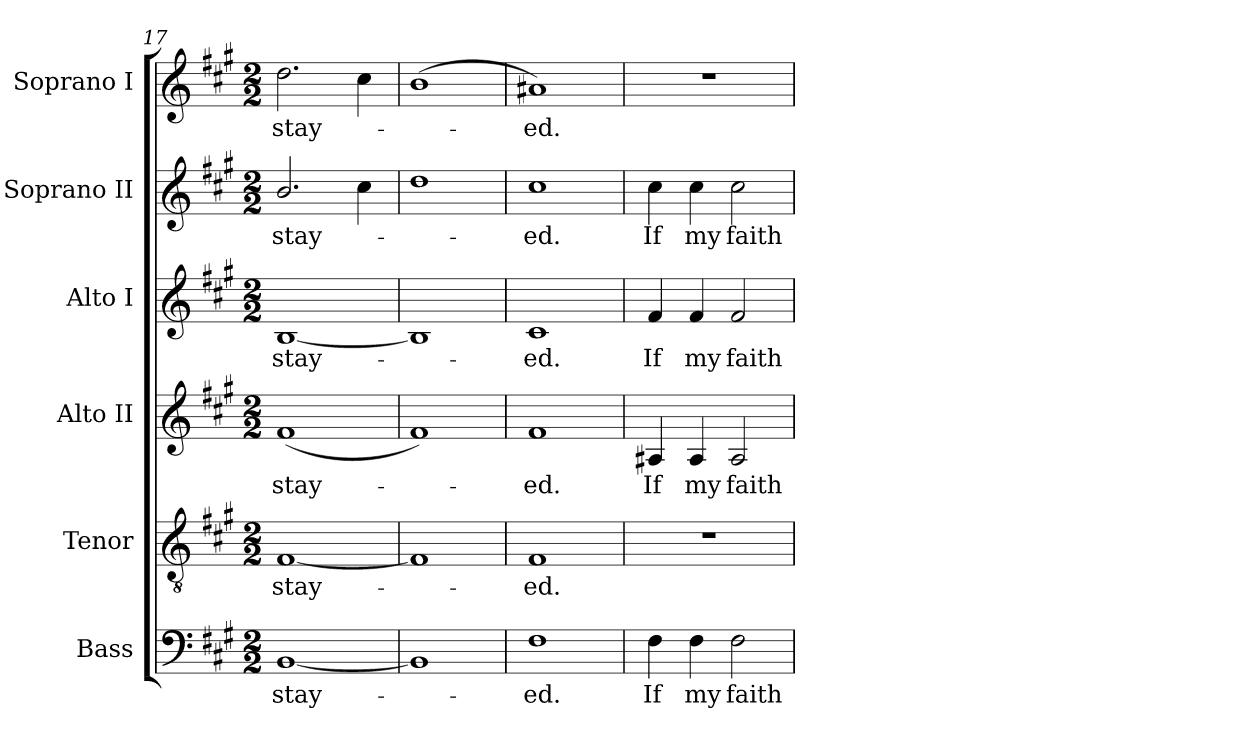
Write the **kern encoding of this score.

**kern	**text	**kern	**text	**kern	**text	**kern	**text	**kern	**text	**kern	**text
*part6	*part6	*part5	*part5	*part4	*part4	*part3	*part3	*part2	*part2	*part1	*part1
*staff6	*staff6	*staff5	*staff5	*staff4	*staff4	*staff3	*staff3	*staff2	*staff2	*staff1	*staff1
*I"Bass	*	*I"Tenor	*	*I"Alto II	*	*I"Alto I	*	*I"Soprano II	*	*I"Soprano I	*
*I'B	*	*I'T.	*	*I'A.	*	*I'A I	*	*I'S II	*	*I'S I	*
*clefF4	*	*clefGv2	*	*clefG2	*	*clefG2	*	*clefG2	*	*clefG2	*
*	*	*ITrd7c12	*	*	*	*	*	*	*	*	*
*k[f#c#g#]	*	*k[f#c#g#]	*	*k[f#c#g#]	*	*k[f#c#g#]	*	*k[f#c#g#]	*	*k[f#c#g#]	*
*A:	*	*A:	*	*A:	*	*A:	*	*A:	*	*A:	*
*M2/2	*	*M2/2	*	*M2/2	*	*M2/2	*	*M2/2	*	*M2/2	*
=17	=17	=17	=17	=17	=17	=17	=17	=17	=17	=17	=17
!	!LO:LY:b:color=#000000	!	!	!	!	!	!	!	!	!	!
!	!	!	!LO:LY:b:color=#000000	!	!	!	!	!	!	!	!
!	!	!	!	!	!LO:LY:b:color=#000000	!	!	!	!	!	!
!	!	!	!	!	!	!	!LO:LY:b:color=#000000	!	!	!	!
!	!	!	!	!	!	!	!	!	!LO:LY:b:color=#000000	!	!
!	!	!	!	!	!	!	!	!	!	!	!LO:LY:b:color=#000000
[1BBi	stay-	[1FF#i	stay-	(1f#i	stay-	[1Bi	stay-	2.bi/	stay-	2.ddi\	stay-
.	.	.	.	.	.	.	.	4cc#i\	.	4cc#i\	.
=18	=18	=18	=18	=18	=18	=18	=18	=18	=18	=18	=18
1BBi]	.	1FF#i]	.	1f#i)	.	1Bi]	.	1ddi	.	(1bi	.
!!LO:PB:g=z
=19	=19	=19	=19	=19	=19	=19	=19	=19	=19	=19	=19
!	!LO:LY:b:color=#000000	!	!	!	!	!	!	!	!	!	!
!	!	!	!LO:LY:b:color=#000000	!	!	!	!	!	!	!	!
!	!	!	!	!	!LO:LY:b:color=#000000	!	!	!	!	!	!
!	!	!	!	!	!	!	!LO:LY:b:color=#000000	!	!	!	!
!	!	!	!	!	!	!	!	!	!LO:LY:b:color=#000000	!	!
!	!	!	!	!	!	!	!	!	!	!	!LO:LY:b:color=#000000
1F#i	-ed.	1FF#i	-ed.	1f#i	-ed.	1c#i	-ed.	1cc#i	-ed.	1a#Xi)	-ed.
=20	=20	=20	=20	=20	=20	=20	=20	=20	=20	=20	=20
!	!LO:LY:b:color=#000000	!	!	!	!	!	!	!	!	!	!
!	!	!	!	!	!LO:LY:b:color=#000000	!	!	!	!	!	!
!	!	!	!	!	!	!	!LO:LY:b:color=#000000	!	!	!	!
!	!	!	!	!	!	!	!	!	!LO:LY:b:color=#000000	!	!
4F#i\	If	1r	.	4A#Xi/	If	4f#i/	If	4cc#i\	If	1r	.
!	!LO:LY:b:color=#000000	!	!	!	!	!	!	!	!	!	!
!	!	!	!	!	!LO:LY:b:color=#000000	!	!	!	!	!	!
!	!	!	!	!	!	!	!LO:LY:b:color=#000000	!	!	!	!
!	!	!	!	!	!	!	!	!	!LO:LY:b:color=#000000	!	!
4F#i\	my	.	.	4A#i/	my	4f#i/	my	4cc#i\	my	.	.
!	!LO:LY:b:color=#000000	!	!	!	!	!	!	!	!	!	!
!	!	!	!	!	!LO:LY:b:color=#000000	!	!	!	!	!	!
!	!	!	!	!	!	!	!LO:LY:b:color=#000000	!	!	!	!
!	!	!	!	!	!	!	!	!	!LO:LY:b:color=#000000	!	!
2F#i\	faith-	.	.	2A#i/	faith-	2f#i/	faith-	2cc#i\	faith-	.	.
=	=	=	=	=	=	=	=	=	=	=	=
*-	*-	*-	*-	*-	*-	*-	*-	*-	*-	*-	*-
